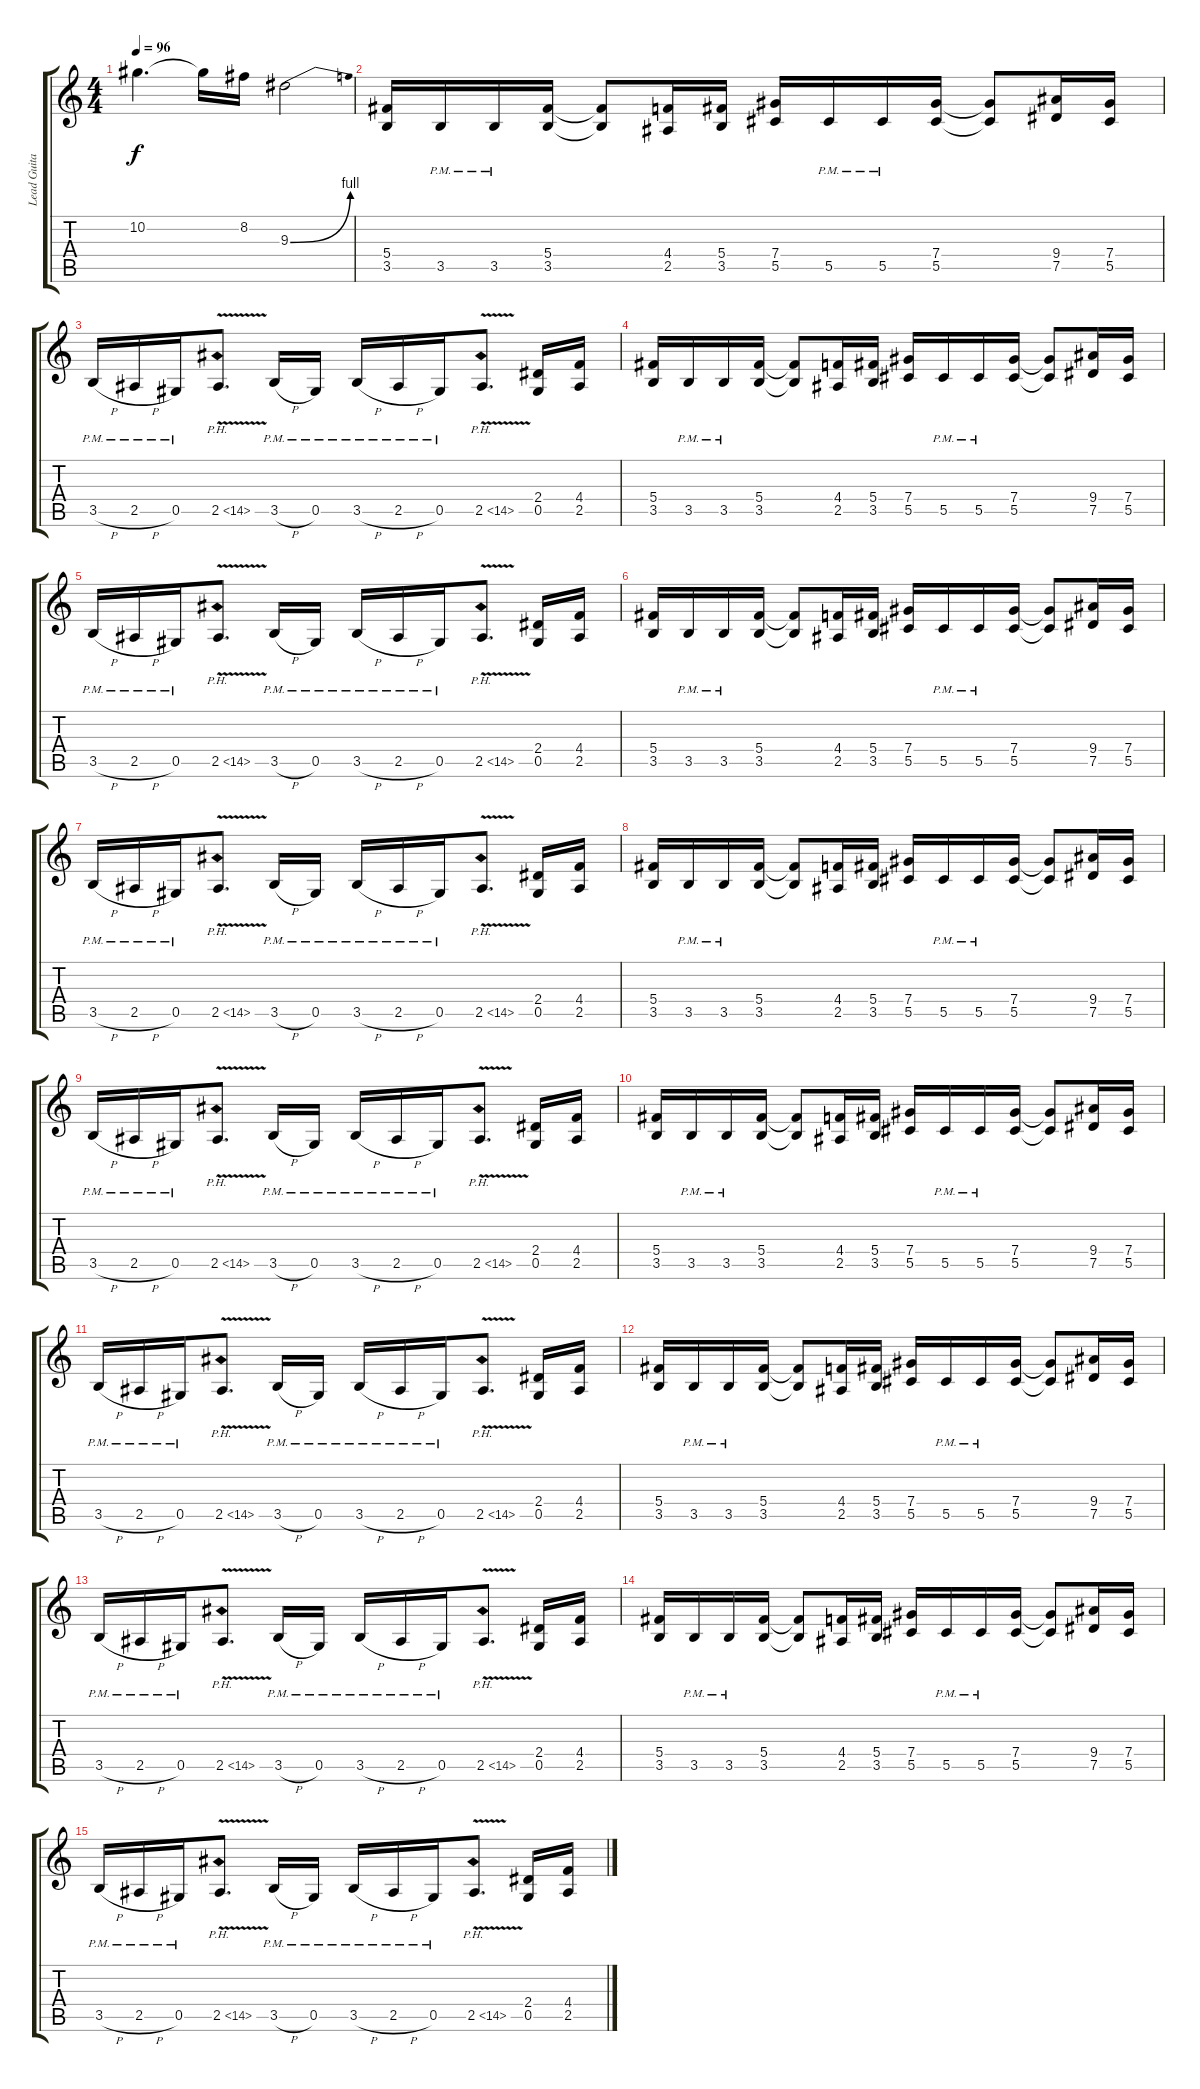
\track ("Lead Guitar" "Lead Guita") {instrument distortionguitar}
\staff {score tabs}
\tuning (Eb4 Bb3 Gb3 Db3 Ab2 Eb2) {hide}
\ts (4 4)
\tempo 96
\clef g2
\ks c
10.2{t}.4{d dy f} 10.2{t}.16 8.2.16 9.3{be (bend 0 0 60 4)}.2 |
(5.4 3.5).16 3.5{pm}.16 3.5{pm}.16 (5.4 3.5).16 (5.4{t} 3.5{t}).8 (4.4 2.5).16 (5.4 3.5).16 (7.4 5.5).16 5.5{pm}.16 5.5{pm}.16 (7.4 5.5).16 (7.4{t} 5.5{t}).8 (9.4 7.5).16 (7.4 5.5).16 |
3.5{h pm}.16 2.5{h pm}.16 0.5{pm}.16 2.5{ph 12 v}.8{d} 3.5{h pm}.16 0.5{pm}.16 3.5{h pm}.16 2.5{h pm}.16 0.5{pm}.16 2.5{ph 12 v}.8{d} (2.4 0.5).16 (4.4 2.5).16 |
(5.4 3.5).16 3.5{pm}.16 3.5{pm}.16 (5.4 3.5).16 (5.4{t} 3.5{t}).8 (4.4 2.5).16 (5.4 3.5).16 (7.4 5.5).16 5.5{pm}.16 5.5{pm}.16 (7.4 5.5).16 (7.4{t} 5.5{t}).8 (9.4 7.5).16 (7.4 5.5).16 |
3.5{h pm}.16 2.5{h pm}.16 0.5{pm}.16 2.5{ph 12 v}.8{d} 3.5{h pm}.16 0.5{pm}.16 3.5{h pm}.16 2.5{h pm}.16 0.5{pm}.16 2.5{ph 12 v}.8{d} (2.4 0.5).16 (4.4 2.5).16 |
(5.4 3.5).16 3.5{pm}.16 3.5{pm}.16 (5.4 3.5).16 (5.4{t} 3.5{t}).8 (4.4 2.5).16 (5.4 3.5).16 (7.4 5.5).16 5.5{pm}.16 5.5{pm}.16 (7.4 5.5).16 (7.4{t} 5.5{t}).8 (9.4 7.5).16 (7.4 5.5).16 |
3.5{h pm}.16 2.5{h pm}.16 0.5{pm}.16 2.5{ph 12 v}.8{d} 3.5{h pm}.16 0.5{pm}.16 3.5{h pm}.16 2.5{h pm}.16 0.5{pm}.16 2.5{ph 12 v}.8{d} (2.4 0.5).16 (4.4 2.5).16 |
(5.4 3.5).16 3.5{pm}.16 3.5{pm}.16 (5.4 3.5).16 (5.4{t} 3.5{t}).8 (4.4 2.5).16 (5.4 3.5).16 (7.4 5.5).16 5.5{pm}.16 5.5{pm}.16 (7.4 5.5).16 (7.4{t} 5.5{t}).8 (9.4 7.5).16 (7.4 5.5).16 |
3.5{h pm}.16 2.5{h pm}.16 0.5{pm}.16 2.5{ph 12 v}.8{d} 3.5{h pm}.16 0.5{pm}.16 3.5{h pm}.16 2.5{h pm}.16 0.5{pm}.16 2.5{ph 12 v}.8{d} (2.4 0.5).16 (4.4 2.5).16 |
(5.4 3.5).16{volume 0} 3.5{pm}.16 3.5{pm}.16 (5.4 3.5).16 (5.4{t} 3.5{t}).8 (4.4 2.5).16 (5.4 3.5).16 (7.4 5.5).16 5.5{pm}.16 5.5{pm}.16 (7.4 5.5).16 (7.4{t} 5.5{t}).8 (9.4 7.5).16 (7.4 5.5).16 |
3.5{h pm}.16 2.5{h pm}.16 0.5{pm}.16 2.5{ph 12 v}.8{d} 3.5{h pm}.16 0.5{pm}.16 3.5{h pm}.16 2.5{h pm}.16 0.5{pm}.16 2.5{ph 12 v}.8{d} (2.4 0.5).16 (4.4 2.5).16 |
(5.4 3.5).16 3.5{pm}.16 3.5{pm}.16 (5.4 3.5).16 (5.4{t} 3.5{t}).8 (4.4 2.5).16 (5.4 3.5).16 (7.4 5.5).16 5.5{pm}.16 5.5{pm}.16 (7.4 5.5).16 (7.4{t} 5.5{t}).8 (9.4 7.5).16 (7.4 5.5).16 |
3.5{h pm}.16 2.5{h pm}.16 0.5{pm}.16 2.5{ph 12 v}.8{d} 3.5{h pm}.16 0.5{pm}.16 3.5{h pm}.16 2.5{h pm}.16 0.5{pm}.16 2.5{ph 12 v}.8{d} (2.4 0.5).16 (4.4 2.5).16 |
(5.4 3.5).16 3.5{pm}.16 3.5{pm}.16 (5.4 3.5).16 (5.4{t} 3.5{t}).8 (4.4 2.5).16 (5.4 3.5).16 (7.4 5.5).16 5.5{pm}.16 5.5{pm}.16 (7.4 5.5).16 (7.4{t} 5.5{t}).8 (9.4 7.5).16 (7.4 5.5).16 |
3.5{h pm}.16 2.5{h pm}.16 0.5{pm}.16 2.5{ph 12 v}.8{d} 3.5{h pm}.16 0.5{pm}.16 3.5{h pm}.16 2.5{h pm}.16 0.5{pm}.16 2.5{ph 12 v}.8{d} (2.4 0.5).16 (4.4 2.5).16
